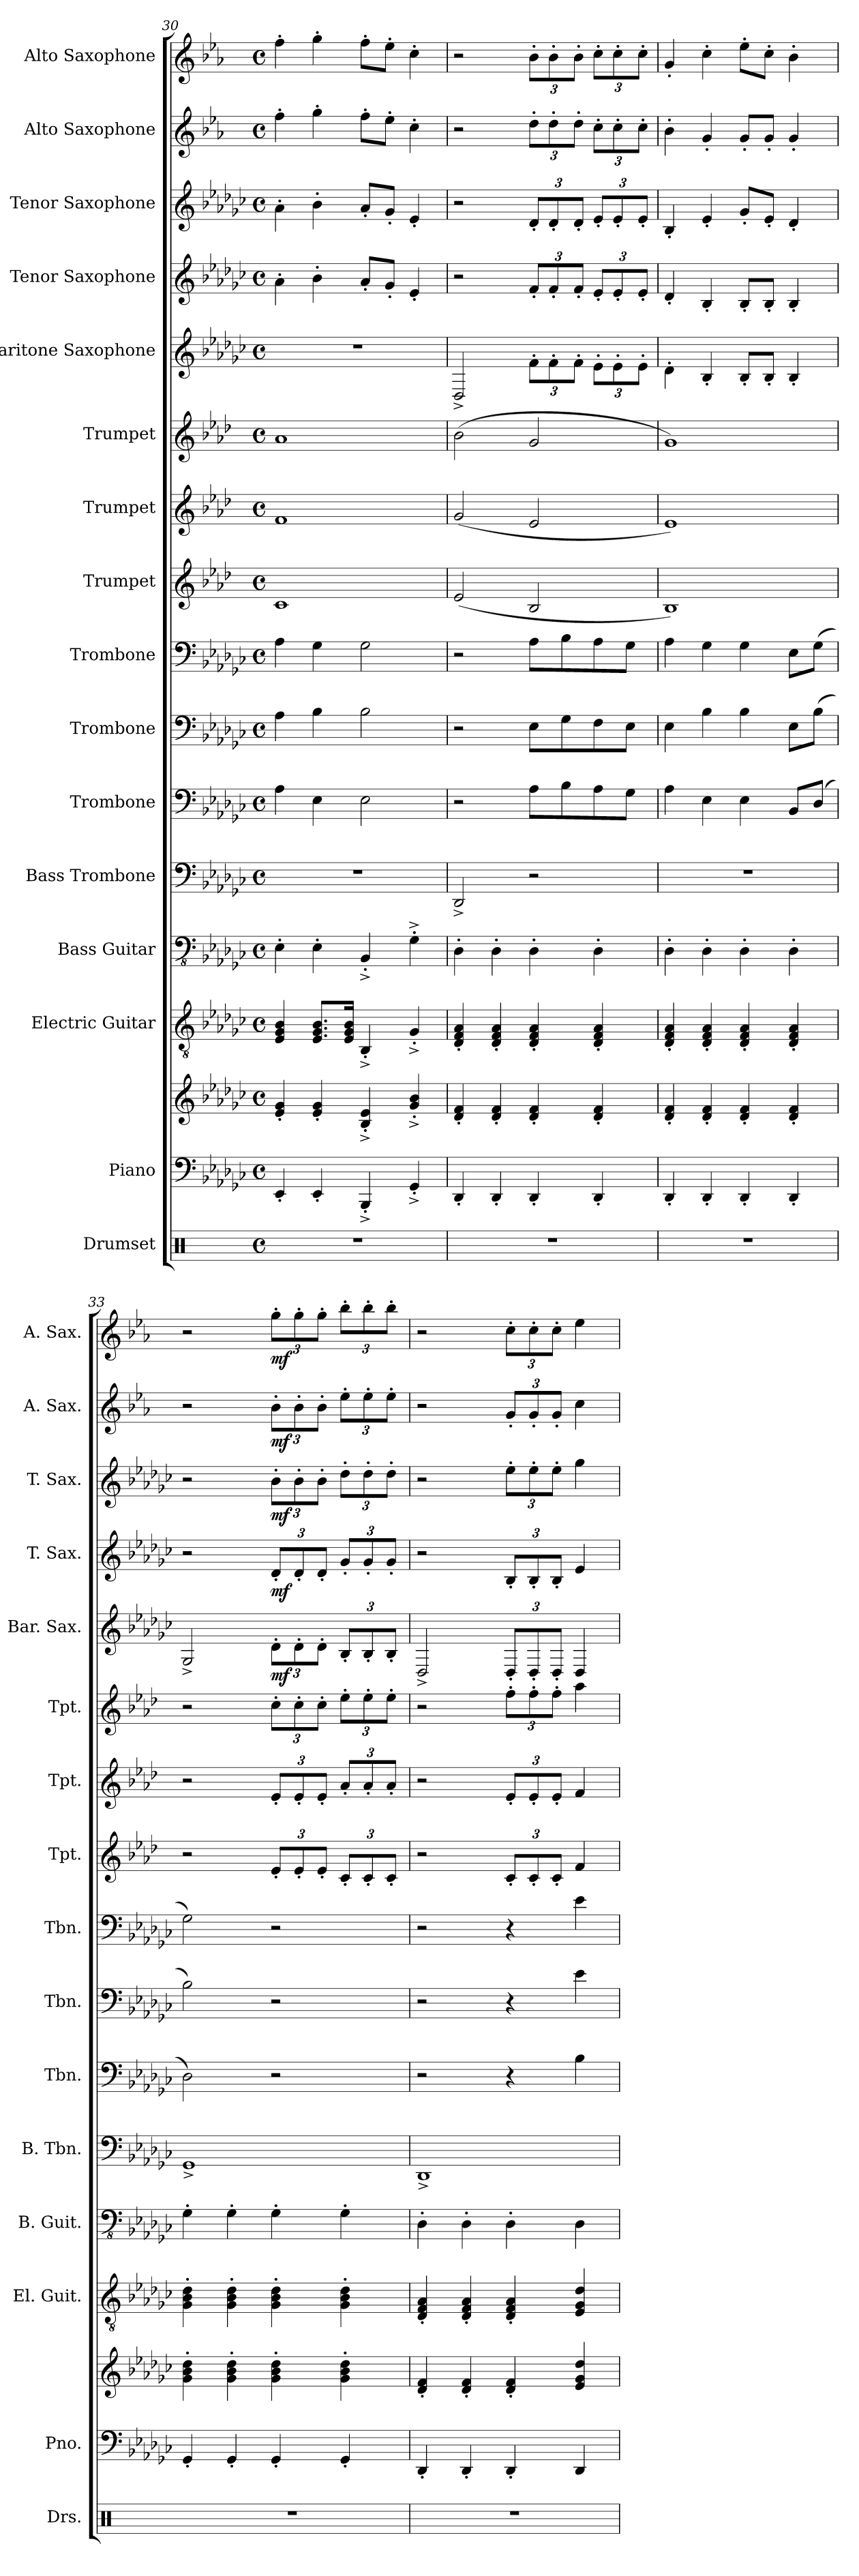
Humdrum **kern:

**kern	**kern	**kern	**kern	**kern	**kern	**kern	**kern	**kern	**kern	**kern	**kern	**kern	**dynam	**kern	**dynam	**kern	**dynam	**kern	**dynam	**kern	**dynam
*part16	*part15	*part15	*part14	*part13	*part12	*part11	*part10	*part9	*part8	*part7	*part6	*part5	*part5	*part4	*part4	*part3	*part3	*part2	*part2	*part1	*part1
*staff17	*staff16	*staff15	*staff14	*staff13	*staff12	*staff11	*staff10	*staff9	*staff8	*staff7	*staff6	*staff5	*staff5	*staff4	*staff4	*staff3	*staff3	*staff2	*staff2	*staff1	*staff1
*I"Drumset	*I"Piano	*	*I"Electric Guitar	*I"Bass Guitar	*I"Bass Trombone	*I"Trombone	*I"Trombone	*I"Trombone	*I"Trumpet	*I"Trumpet	*I"Trumpet	*I"Baritone Saxophone	*	*I"Tenor Saxophone	*	*I"Tenor Saxophone	*	*I"Alto Saxophone	*	*I"Alto Saxophone	*
*I'Drs.	*I'Pno.	*	*I'El. Guit.	*I'B. Guit.	*I'B. Tbn.	*I'Tbn.	*I'Tbn.	*I'Tbn.	*I'Tpt.	*I'Tpt.	*I'Tpt.	*I'Bar. Sax.	*	*I'T. Sax.	*	*I'T. Sax.	*	*I'A. Sax.	*	*I'A. Sax.	*
*clefX	*clefF4	*clefG2	*clefGv2	*clefFv4	*clefF4	*clefF4	*clefF4	*clefF4	*clefG2	*clefG2	*clefG2	*clefG2	*	*clefG2	*	*clefG2	*	*clefG2	*	*clefG2	*
*	*	*	*	*	*	*	*	*	*ITrd1c2	*ITrd1c2	*ITrd1c2	*ITrd12c21	*	*ITrd8c14	*	*ITrd8c14	*	*ITrd5c9	*	*ITrd5c9	*
*k[]	*k[b-e-a-d-g-c-]	*k[b-e-a-d-g-c-]	*k[b-e-a-d-g-c-]	*k[b-e-a-d-g-c-]	*k[b-e-a-d-g-c-]	*k[b-e-a-d-g-c-]	*k[b-e-a-d-g-c-]	*k[b-e-a-d-g-c-]	*k[b-e-a-d-g-c-]	*k[b-e-a-d-g-c-]	*k[b-e-a-d-g-c-]	*k[b-e-a-d-g-c-]	*	*k[b-e-a-d-g-c-]	*	*k[b-e-a-d-g-c-]	*	*k[b-e-a-d-g-c-]	*	*k[b-e-a-d-g-c-]	*
*M4/4	*M4/4	*M4/4	*M4/4	*M4/4	*M4/4	*M4/4	*M4/4	*M4/4	*M4/4	*M4/4	*M4/4	*M4/4	*	*M4/4	*	*M4/4	*	*M4/4	*	*M4/4	*
*met(c)	*met(c)	*met(c)	*met(c)	*met(c)	*met(c)	*met(c)	*met(c)	*met(c)	*met(c)	*met(c)	*met(c)	*met(c)	*	*met(c)	*	*met(c)	*	*met(c)	*	*met(c)	*
=30	=30	=30	=30	=30	=30	=30	=30	=30	=30	=30	=30	=30	=30	=30	=30	=30	=30	=30	=30	=30	=30
1r	4EE-'/	4e-/' 4g-/'	4E-/ 4G-/ 4B-/	4EE-'\	1r	4A-\	4A-\	4A-\	1B-	1e-	1g-	1r	.	4A-'\	.	4A-'\	.	4a-'\	.	4a-'\	.
.	4EE-'/	4e-/' 4g-/'	8.E-/ 8.G-/ 8.B-/L	4EE-'\	.	4E-\	4B-\	4G-\	.	.	.	.	.	4B-'\	.	4B-'\	.	4b-'\	.	4b-'\	.
.	.	.	16E-/ 16G-/ 16B-/Jk	.	.	.	.	.	.	.	.	.	.	.	.	.	.	.	.	.	.
.	4BBB-'^/	4B-/'^ 4e-/'^	4BB-'^/	4BBB-'^/	.	2E-\	2B-\	2G-\	.	.	.	.	.	8A-'/L	.	8A-'/L	.	8a-'\L	.	8a-'\L	.
.	.	.	.	.	.	.	.	.	.	.	.	.	.	8G-'/J	.	8G-'/J	.	8g-'\J	.	8g-'\J	.
.	4GG-'^/	4g-/'^ 4b-/'^	4G-'^/	4GG-'^\	.	.	.	.	.	.	.	.	.	4E-'/	.	4E-'/	.	4e-'\	.	4e-'\	.
=31	=31	=31	=31	=31	=31	=31	=31	=31	=31	=31	=31	=31	=31	=31	=31	=31	=31	=31	=31	=31	=31
1r	4DD-'/	4d-/' 4f/'	4D-/' 4F/' 4A-/'	4DD-'\	2DD-^/	2r	2r	2r	(2d-/	(2f/	(2a-\	2DD-^/	.	2r	.	2r	.	2r	.	2r	.
.	4DD-'/	4d-/' 4f/'	4D-/' 4F/' 4A-/'	4DD-'\	.	.	.	.	.	.	.	.	.	.	.	.	.	.	.	.	.
*	*	*	*	*	*	*	*	*	*	*	*	*Xbrackettup	*	*Xbrackettup	*	*Xbrackettup	*	*Xbrackettup	*	*Xbrackettup	*
.	4DD-'/	4d-/' 4f/'	4D-/' 4F/' 4A-/'	4DD-'\	2r	8A-\L	8E-\L	8A-\L	2A-/	2d-/	2f/	12F'\L	.	12F'/L	.	12D-'/L	.	12f'\L	.	12d-'\L	.
.	.	.	.	.	.	.	.	.	.	.	.	12F'\	.	12F'/	.	12D-'/	.	12f'\	.	12d-'\	.
.	.	.	.	.	.	8B-\	8G-\	8B-\	.	.	.	.	.	.	.	.	.	.	.	.	.
.	.	.	.	.	.	.	.	.	.	.	.	12F'\J	.	12F'/J	.	12D-'/J	.	12f'\J	.	12d-'\J	.
.	4DD-'/	4d-/' 4f/'	4D-/' 4F/' 4A-/'	4DD-'\	.	8A-\	8F\	8A-\	.	.	.	12E-'\L	.	12E-'/L	.	12E-'/L	.	12e-'\L	.	12e-'\L	.
.	.	.	.	.	.	.	.	.	.	.	.	12E-'\	.	12E-'/	.	12E-'/	.	12e-'\	.	12e-'\	.
.	.	.	.	.	.	8G-\J	8E-\J	8G-\J	.	.	.	.	.	.	.	.	.	.	.	.	.
.	.	.	.	.	.	.	.	.	.	.	.	12E-'\J	.	12E-'/J	.	12E-'/J	.	12e-'\J	.	12e-'\J	.
!!LO:PB:g=z
=32	=32	=32	=32	=32	=32	=32	=32	=32	=32	=32	=32	=32	=32	=32	=32	=32	=32	=32	=32	=32	=32
1r	4DD-'/	4d-/' 4f/'	4D-/' 4F/' 4A-/'	4DD-'\	1r	4A-\	4E-\	4A-\	1A-)	1d-)	1f)	4D-'\	.	4D-'/	.	4BB-'/	.	4d-'\	.	4B-'/	.
.	4DD-'/	4d-/' 4f/'	4D-/' 4F/' 4A-/'	4DD-'\	.	4E-\	4B-\	4G-\	.	.	.	4BB-'/	.	4BB-'/	.	4E-'/	.	4B-'/	.	4e-'\	.
.	4DD-'/	4d-/' 4f/'	4D-/' 4F/' 4A-/'	4DD-'\	.	4E-\	4B-\	4G-\	.	.	.	8BB-'/L	.	8BB-'/L	.	8G-'/L	.	8B-'/L	.	8g-'\L	.
.	.	.	.	.	.	.	.	.	.	.	.	8BB-'/J	.	8BB-'/J	.	8E-'/J	.	8B-'/J	.	8e-'\J	.
.	4DD-'/	4d-/' 4f/'	4D-/' 4F/' 4A-/'	4DD-'\	.	8BB-/L	8E-\L	8E-\L	.	.	.	4BB-'/	.	4BB-'/	.	4D-'/	.	4B-'/	.	4d-'\	.
.	.	.	.	.	.	(8D-/J	(8B-\J	(8G-\J	.	.	.	.	.	.	.	.	.	.	.	.	.
=33	=33	=33	=33	=33	=33	=33	=33	=33	=33	=33	=33	=33	=33	=33	=33	=33	=33	=33	=33	=33	=33
1r	4GG-'/	4g-\' 4b-\' 4dd-\'	4G-\' 4B-\' 4d-\'	4GG-'\	1GG-^	2D-\)	2B-\)	2G-\)	2r	2r	2r	2GG-^/	.	2r	.	2r	.	2r	.	2r	.
.	4GG-'/	4g-\' 4b-\' 4dd-\'	4G-\' 4B-\' 4d-\'	4GG-'\	.	.	.	.	.	.	.	.	.	.	.	.	.	.	.	.	.
*	*	*	*	*	*	*	*	*	*Xbrackettup	*Xbrackettup	*Xbrackettup	*	*	*	*	*	*	*	*	*	*
!	!	!	!	!	!	!	!	!	!	!	!	!	!LO:DY:b	!	!LO:DY:b	!	!LO:DY:b	!	!LO:DY:b	!	!LO:DY:b
.	4GG-'/	4g-\' 4b-\' 4dd-\'	4G-\' 4B-\' 4d-\'	4GG-'\	.	2r	2r	2r	12d-'/L	12d-'/L	12b-'\L	12D-'\L	mf	12D-'/L	mf	12B-'\L	mf	12d-'\L	mf	12b-'\L	mf
.	.	.	.	.	.	.	.	.	12d-'/	12d-'/	12b-'\	12D-'\	.	12D-'/	.	12B-'\	.	12d-'\	.	12b-'\	.
.	.	.	.	.	.	.	.	.	12d-'/J	12d-'/J	12b-'\J	12D-'\J	.	12D-'/J	.	12B-'\J	.	12d-'\J	.	12b-'\J	.
.	4GG-'/	4g-\' 4b-\' 4dd-\'	4G-\' 4B-\' 4d-\'	4GG-'\	.	.	.	.	12B-'/L	12g-'/L	12dd-'\L	12BB-'/L	.	12G-'/L	.	12d-'\L	.	12g-'\L	.	12dd-'\L	.
.	.	.	.	.	.	.	.	.	12B-'/	12g-'/	12dd-'\	12BB-'/	.	12G-'/	.	12d-'\	.	12g-'\	.	12dd-'\	.
.	.	.	.	.	.	.	.	.	12B-'/J	12g-'/J	12dd-'\J	12BB-'/J	.	12G-'/J	.	12d-'\J	.	12g-'\J	.	12dd-'\J	.
=34	=34	=34	=34	=34	=34	=34	=34	=34	=34	=34	=34	=34	=34	=34	=34	=34	=34	=34	=34	=34	=34
1r	4DD-'/	4d-/' 4f/'	4D-/' 4F/' 4A-/'	4DD-'\	1DD-^	2r	2r	2r	2r	2r	2r	2DD-^/	.	2r	.	2r	.	2r	.	2r	.
.	4DD-'/	4d-/' 4f/'	4D-/' 4F/' 4A-/'	4DD-'\	.	.	.	.	.	.	.	.	.	.	.	.	.	.	.	.	.
.	4DD-'/	4d-/' 4f/'	4D-/' 4F/' 4A-/'	4DD-'\	.	4r	4r	4r	12B-'/L	12d-'/L	12ee-'\L	12DD-'/L	.	12BB-'/L	.	12e-'\L	.	12B-'/L	.	12e-'\L	.
.	.	.	.	.	.	.	.	.	12B-'/	12d-'/	12ee-'\	12DD-'/	.	12BB-'/	.	12e-'\	.	12B-'/	.	12e-'\	.
.	.	.	.	.	.	.	.	.	12B-'/J	12d-'/J	12ee-'\J	12DD-'/J	.	12BB-'/J	.	12e-'\J	.	12B-'/J	.	12e-'\J	.
.	4DD-/	4e-/ 4g-/ 4dd-/	4E-/ 4G-/ 4d-/	4DD-\	.	4B-\	4e-\	4e-\	4e-/	4e-/	4gg-\	4DD-/	.	4E-/	.	4g-\	.	4e-\	.	4g-\	.
=	=	=	=	=	=	=	=	=	=	=	=	=	=	=	=	=	=	=	=	=	=
*-	*-	*-	*-	*-	*-	*-	*-	*-	*-	*-	*-	*-	*-	*-	*-	*-	*-	*-	*-	*-	*-
